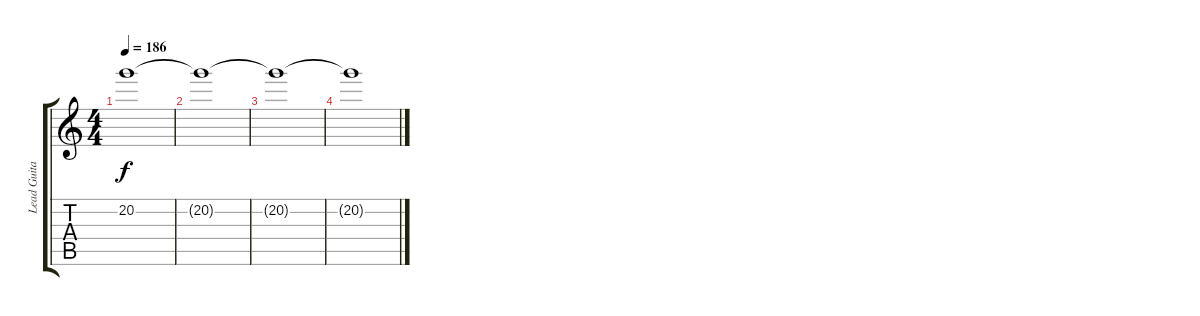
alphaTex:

\track ("Lead Guitar" "Lead Guita") {instrument distortionguitar}
\staff {score tabs}
\tuning (E4 B3 G3 D3 A2 E2) {hide}
\ts (4 4)
\tempo 186
\clef g2
\ks c
20.2{t}.1{dy f} |
20.2{t}.1 |
20.2{t}.1 |
20.2{t}.1
